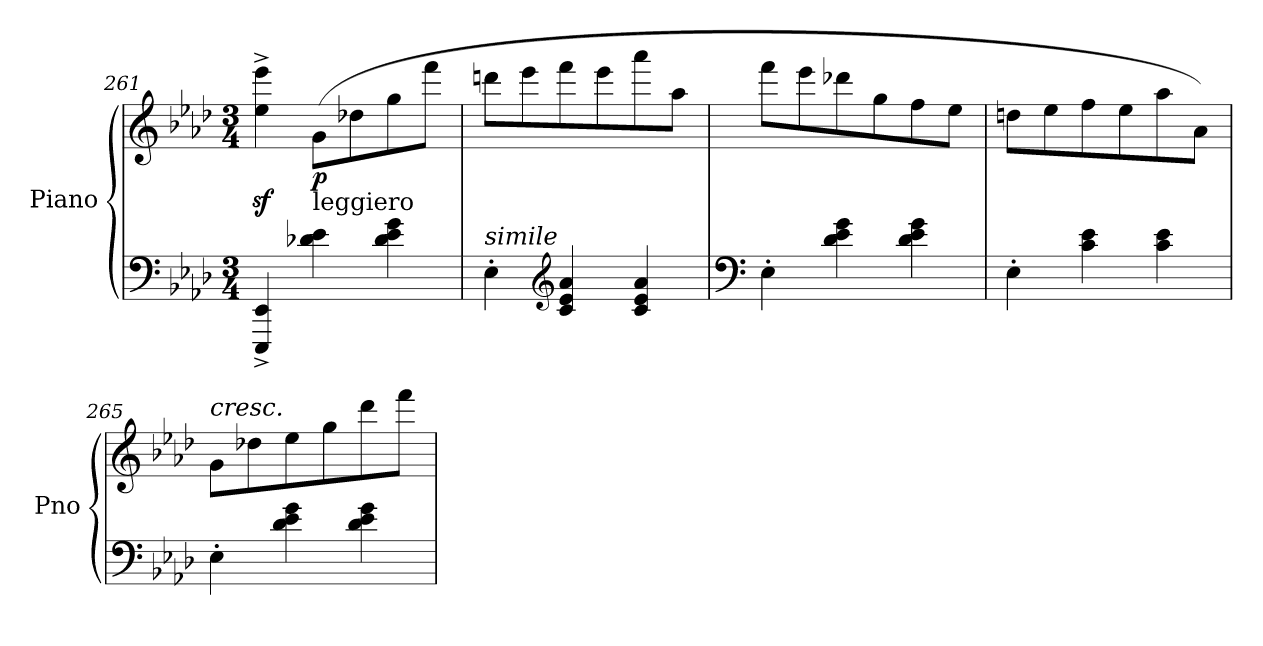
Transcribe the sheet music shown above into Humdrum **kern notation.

**kern	**kern	**dynam
*part1	*part1	*part1
*staff2	*staff1	*staff1/2
*I"Piano	*	*
*I'Pno	*	*
*clefF4	*clefG2	*
*k[b-e-a-d-]	*k[b-e-a-d-]	*
*M3/4	*M3/4	*
=261	=261	=261
4EEE-/^ 4EE-/^	4ee-\z<^ 4eee-\z<^	.
*	*MM282	*
!	!LO:TX:b:t=leggiero	!
!	!	!LO:DY:b
4d-X\ 4e-\	(8g\L	p
.	8dd-X\	.
4d-\ 4e-\ 4g\	8gg\	.
.	8fff\J	.
=262	=262	=262
!LO:TX:a:i:t=simile	!	!
4E-'\	8dddn\L	.
.	8eee-\	.
*clefG2	*	*
4c/ 4e-/ 4a-/	8fff\	.
.	8eee-\	.
4c/ 4e-/ 4a-/	8aaa-\	.
.	8aa-\J	.
!!LO:LB:g=z
=263	=263	=263
*clefF4	*	*
4E-'\	8fff\L	.
.	8eee-\	.
4d-\ 4e-\ 4g\	8ddd-X\	.
.	8gg\	.
4d-\ 4e-\ 4g\	8ff\	.
.	8ee-\J	.
=264	=264	=264
4E-'\	8ddn\L	.
.	8ee-\	.
4c\ 4e-\	8ff\	.
.	8ee-\	.
4c\ 4e-\	8aa-\	.
.	8a-\J)	.
=265	=265	=265
!	!LO:TX:a:i:t=cresc.	!
4E-'\	8g\L	.
.	8dd-X\	.
4d-\ 4e-\ 4g\	8ee-\	.
.	8gg\	.
4d-\ 4e-\ 4g\	8ddd-\	.
.	8fff\J	.
=	=	=
*-	*-	*-
